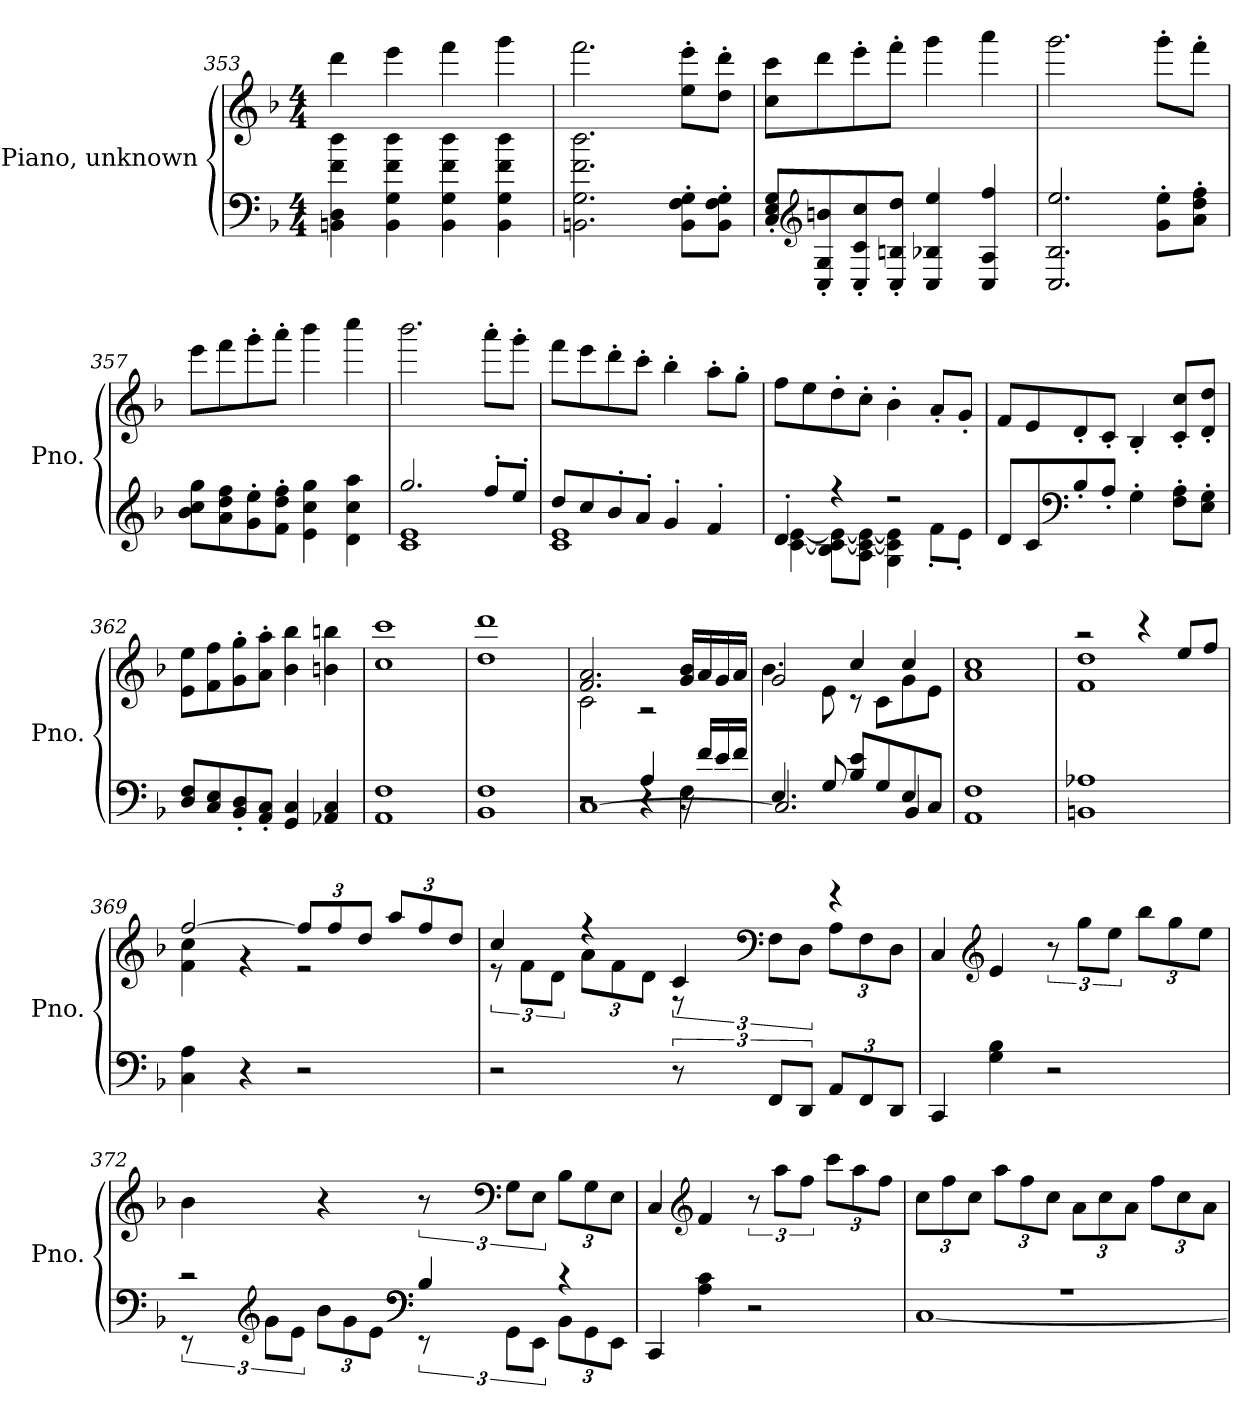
**kern	**kern
*part1	*part1
*staff2	*staff1
*I"Piano, unknown	*
*I'Pno.	*
*clefF4	*clefG2
*k[b-]	*k[b-]
*M4/4	*M4/4
=353	=353
4BBn\ 4D\ 4f\ 4dd\	4ddd\
4BB\ 4G\ 4f\ 4dd\	4eee\
4BB\ 4G\ 4f\ 4dd\	4fff\
4BB\ 4G\ 4f\ 4dd\	4ggg\
=354	=354
2.BBn\ 2.G\ 2.f\ 2.dd\	2.fff\
8BB\' 8F\' 8G\'L	8ee\' 8eee\'L
8BB\' 8F\' 8G\'J	8dd\' 8ddd\'J
!!LO:LB:g=z
=355	=355
8C/' 8E/' 8G/'L	8cc\ 8ccc\L
*clefG2	*
8C/' 8G/' 8bn/'	8ddd\
8C/' 8c/' 8cc/'	8eee'\
8C/' 8Bn/' 8dd/'J	8fff'\J
4C/ 4B-X/ 4ee/	4ggg\
4C/ 4A/ 4ff/	4aaa\
=356	=356
2.C/ 2.B-/ 2.ee/	2.ggg\
8g\' 8ee\'L	8ggg'\L
8a\' 8dd\' 8ff\'J	8fff'\J
=357	=357
8b-\ 8cc\ 8gg\L	8eee\L
8a\ 8dd\ 8ff\	8fff\
8g\' 8ee\'	8ggg'\
8f\' 8dd\' 8ff\'J	8aaa'\J
4e\ 4cc\ 4gg\	4bbb-\
4d\ 4cc\ 4aa\	4cccc\
=358	=358
*^	*
2.gg/	1c 1e	2.bbb-\
8ff'/L	.	8aaa'\L
8ee'/J	.	8ggg'\J
=359	=359	=359
8dd/L	1c 1e	8fff\L
8cc/	.	8eee\
8b-'/	.	8ddd'\
8a'/J	.	8ccc'\J
4g'/	.	4bb-'\
4f'/	.	8aa'\L
.	.	8gg'\J
!!LO:PB:g=z
=360	=360	=360
4d'/	[4c\ [4e\	8ff\L
.	.	8ee\
4r	8B-\ 8c\_ 8e\_L	8dd'\
.	8A\ 8c\_ 8e\_J	8cc'\J
2r	4G\ 4c\] 4e\]	4b-'\
.	8f'\L	8a'/L
.	8e'\J	8g'/J
*v	*v	*
=361	=361
8d/L	8f/L
8c/	8e/
*clefF4	*
8B-'/	8d'/
8A'/J	8c'/J
4G'\	4B-'/
8F\' 8A\'L	8c/' 8cc/'L
8E\' 8G\'J	8d/' 8dd/'J
=362	=362
8D/ 8F/L	8e\ 8ee\L
8C/ 8E/	8f\ 8ff\
8BB-/' 8D/'	8g\' 8gg\'
8AA/' 8C/'J	8a\' 8aa\'J
4GG/ 4C/	4b-\ 4bb-\
4AA-X/ 4C/	4bn\ 4bbn\
=363	=363
1AA 1F	1cc 1ccc
=364	=364
1BB- 1F	1dd 1ddd
=365	=365
*^	*^
*	*^	*	*
2r	2r	[1C	2.f/ 2.a/	2c\
4A/	4r	.	.	2r
16r	4F\	.	16g/ 16b-/LL	.
16f/LL	.	.	16a/	.
16e/	.	.	16g/	.
16f/JJ	.	.	16a/JJ	.
*	*v	*v	*	*
!!LO:LB:g=z	!!
=366	=366	=366	=366
4.E/	2.C/]	2g/	4.b-\
8G/	.	.	8e\
8B-/ 8e/L	.	4cc/	8r
8G/	.	.	8c\L
8E/	4BB-/	4cc/	8g\
8C/J	.	.	8e\J
*v	*v	*	*
*	*v	*v
=367	=367
1AA 1F	1a 1cc
=368	=368
*	*^
1BBn 1A-X	2r	1f 1dd
.	4r	.
.	8ee/L	.
.	8ff/J	.
=369	=369	=369
4C\ 4A\	[2ff/	4f\ 4cc\
4r	.	4r
*	*Xbrackettup	*
2r	12ff/L]	2r
.	12ff/	.
.	12dd/J	.
.	12aa/L	.
.	12ff/	.
.	12dd/J	.
=370	=370	=370
*	*	*brackettup
2r	4cc/	12r
.	.	12f\L
.	.	12d\J
*	*	*Xbrackettup
.	4r	12a\L
.	.	12f\
.	.	12d\J
*	*	*brackettup
12r	4c/	12r
*	*clefF4	*
12FF/L	.	12F\L
12DD/J	.	12D\J
*Xbrackettup	*	*Xbrackettup
12AA/L	4r	12A\L
12FF/	.	12F\
12DD/J	.	12D\J
*	*v	*v
!!LO:LB:g=z
=371	=371
4CC/	4C/
*	*clefG2
4G\ 4B-\	4e/
*	*brackettup
2r	12r
.	12gg\L
.	12ee\J
*	*Xbrackettup
.	12bb-\L
.	12gg\
.	12ee\J
=372	=372
*^	*
*	*brackettup	*
2r	12r	4b-\
*clefG2	*	*
.	12g\L	.
.	12e\J	.
*	*Xbrackettup	*
.	12b-\L	4r
.	12g\	.
.	12e\J	.
*clefF4	*	*
*	*brackettup	*brackettup
4B-/	12r	12r
*	*	*clefF4
.	12GG\L	12G\L
.	12EE\J	12E\J
*	*Xbrackettup	*Xbrackettup
4r	12BB-\L	12B-\L
.	12GG\	12G\
.	12EE\J	12E\J
*v	*v	*
=373	=373
4CC/	4C/
*	*clefG2
4A\ 4c\	4f/
*	*brackettup
2r	12r
.	12aa\L
.	12ff\J
*	*Xbrackettup
.	12ccc\L
.	12aa\
.	12ff\J
!!LO:LB:g=z
=374	=374
*^	*
1r	[1C	12cc\L
.	.	12ff\
.	.	12cc\J
.	.	12aa\L
.	.	12ff\
.	.	12cc\J
.	.	12a\L
.	.	12cc\
.	.	12a\J
.	.	12ff\L
.	.	12cc\
.	.	12a\J
*v	*v	*
=	=
*-	*-
